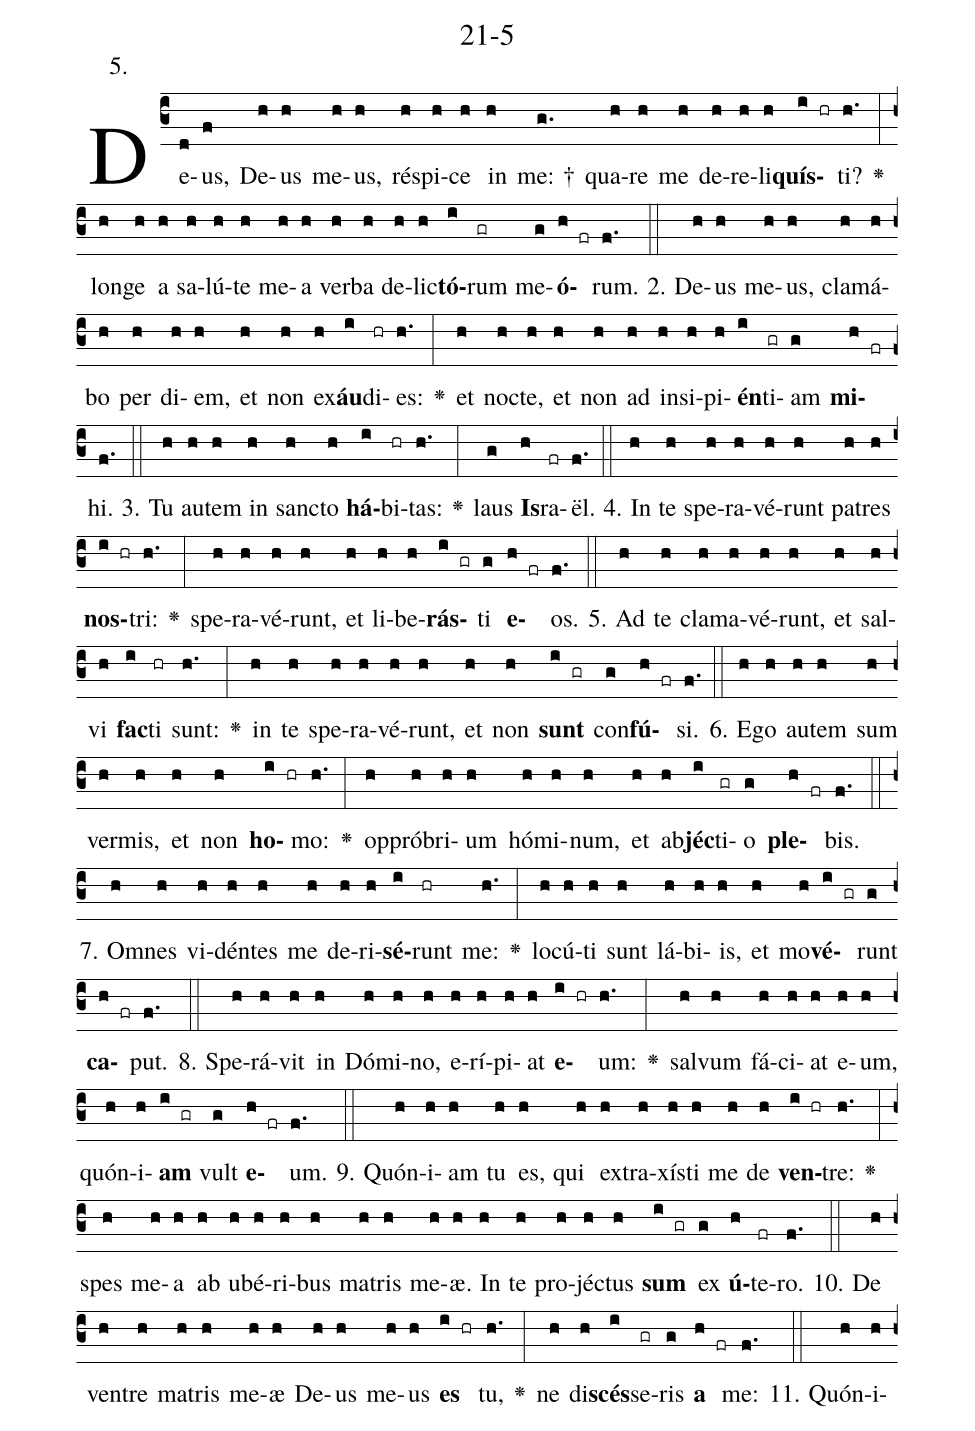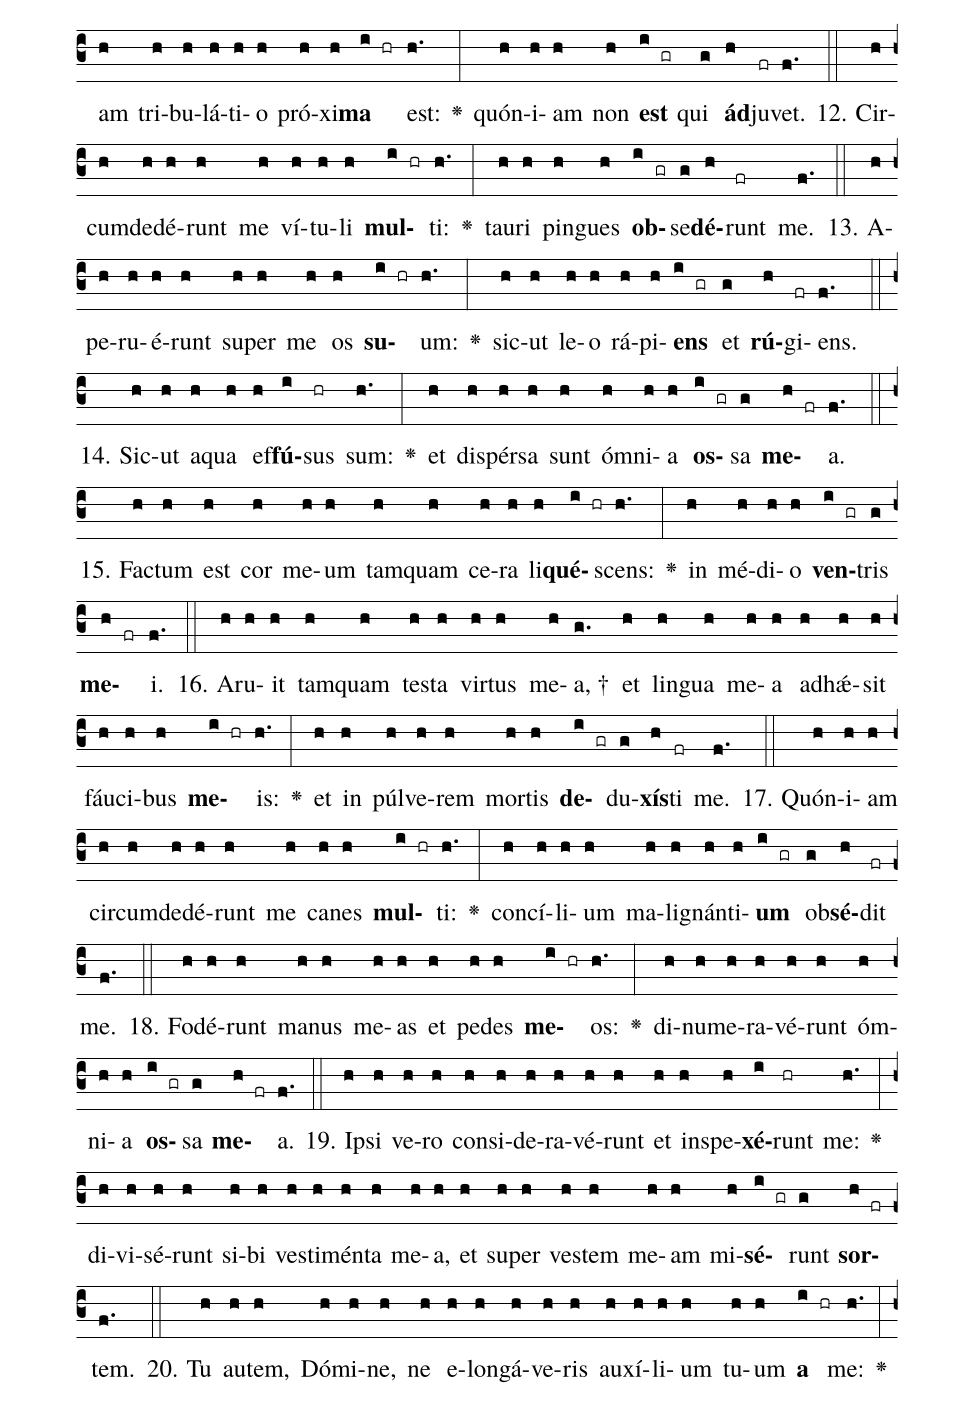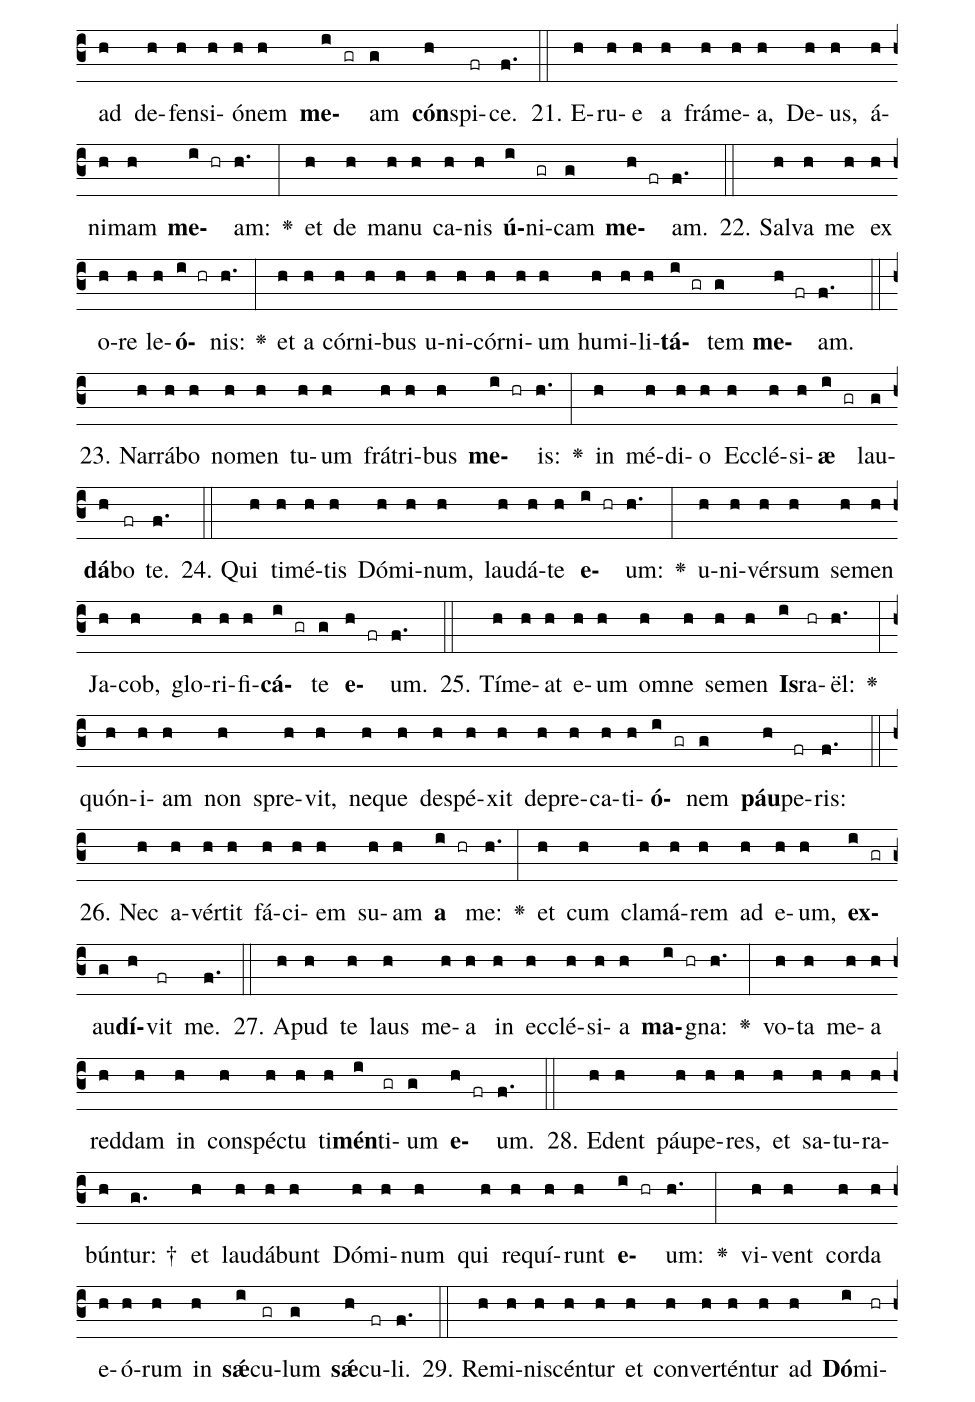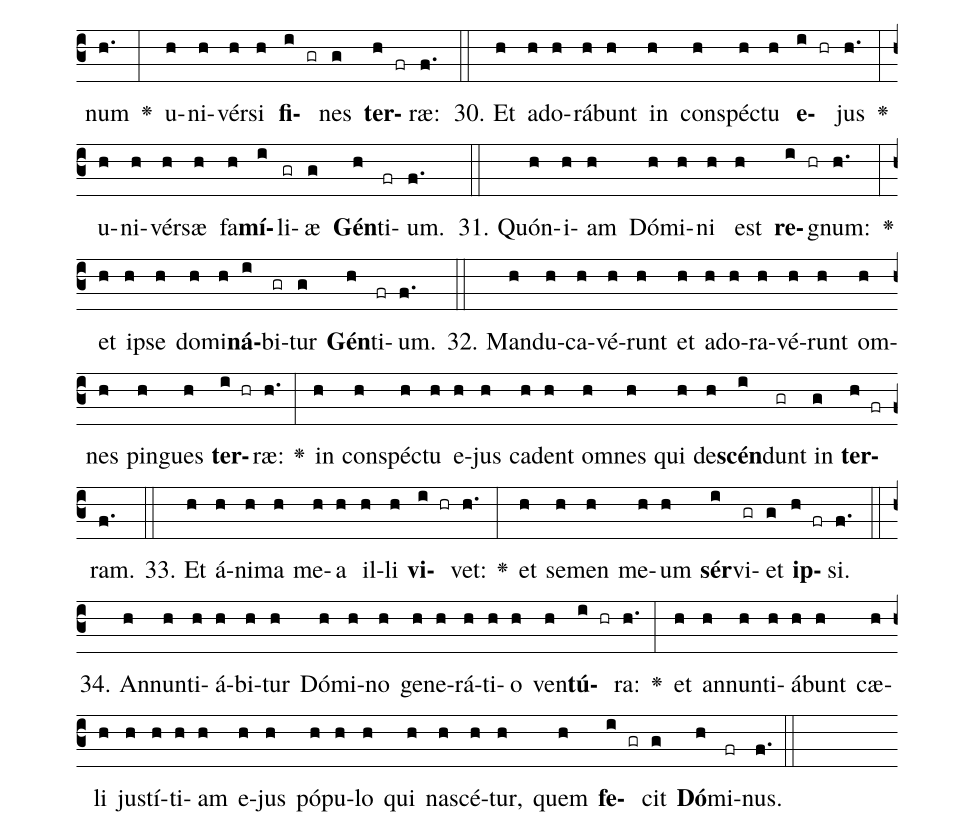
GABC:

name: 21-5;
annotation: 5.;
%%
(c3)De(d)us,(f) De(h)us(h) me(h)us,(h) ré(h)spi(h)ce(h) in(h) me: †(g.) qua(h)re(h) me(h) de(h)re(h)li(h)<b>quís</b>(i hr)ti?(h.) <v>\greheightstar</v>(:) lon(h)ge(h) a(h) sa(h)lú(h)te(h) me(h)a(h) ver(h)ba(h) de(h)lic(h)<b>tó</b>(i)rum(gr) me(g)<b>ó</b>(h fr)rum.(f.) (::)
2. De(h)us(h) me(h)us,(h) cla(h)má(h)bo(h) per(h) di(h)em,(h) et(h) non(h) ex(h)<b>áu</b>(i)di(hr)es:(h.) <v>\greheightstar</v>(:) et(h) noc(h)te,(h) et(h) non(h) ad(h) in(h)si(h)pi(h)<b>én</b>(i)ti(gr)am(g) <b>mi</b>(h fr)hi.(f.) (::)
3. Tu(h) au(h)tem(h) in(h) sanc(h)to(h) <b>há</b>(i)bi(hr)tas:(h.) <v>\greheightstar</v>(:) laus(g) <b>Is</b>(h)ra(fr)ël.(f.) (::)
4. In(h) te(h) spe(h)ra(h)vé(h)runt(h) pa(h)tres(h) <b>nos</b>(i hr)tri:(h.) <v>\greheightstar</v>(:) spe(h)ra(h)vé(h)runt,(h) et(h) li(h)be(h)<b>rás</b>(i gr)ti(g) <b>e</b>(h fr)os.(f.) (::)
5. Ad(h) te(h) cla(h)ma(h)vé(h)runt,(h) et(h) sal(h)vi(h) <b>fac</b>(i)ti(hr) sunt:(h.) <v>\greheightstar</v>(:) in(h) te(h) spe(h)ra(h)vé(h)runt,(h) et(h) non(h) <b>sunt</b>(i gr) con(g)<b>fú</b>(h fr)si.(f.) (::)
6. E(h)go(h) au(h)tem(h) sum(h) ver(h)mis,(h) et(h) non(h) <b>ho</b>(i hr)mo:(h.) <v>\greheightstar</v>(:) op(h)pró(h)bri(h)um(h) hó(h)mi(h)num,(h) et(h) ab(h)<b>jéc</b>(i)ti(gr)o(g) <b>ple</b>(h fr)bis.(f.) (::)
7. Om(h)nes(h) vi(h)dén(h)tes(h) me(h) de(h)ri(h)<b>sé</b>(i)runt(hr) me:(h.) <v>\greheightstar</v>(:) lo(h)cú(h)ti(h) sunt(h) lá(h)bi(h)is,(h) et(h) mo(h)<b>vé</b>(i gr)runt(g) <b>ca</b>(h fr)put.(f.) (::)
8. Spe(h)rá(h)vit(h) in(h) Dó(h)mi(h)no,(h) e(h)rí(h)pi(h)at(h) <b>e</b>(i hr)um:(h.) <v>\greheightstar</v>(:) sal(h)vum(h) fá(h)ci(h)at(h) e(h)um,(h) quón(h)i(h)<b>am</b>(i gr) vult(g) <b>e</b>(h fr)um.(f.) (::)
9. Quón(h)i(h)am(h) tu(h) es,(h) qui(h) ex(h)tra(h)xís(h)ti(h) me(h) de(h) <b>ven</b>(i hr)tre:(h.) <v>\greheightstar</v>(:) spes(h) me(h)a(h) ab(h) u(h)bé(h)ri(h)bus(h) ma(h)tris(h) me(h)æ.(h) In(h) te(h) pro(h)jéc(h)tus(h) <b>sum</b>(i gr) ex(g) <b>ú</b>(h)te(fr)ro.(f.) (::)
10. De(h) ven(h)tre(h) ma(h)tris(h) me(h)æ(h) De(h)us(h) me(h)us(h) <b>es</b>(i hr) tu,(h.) <v>\greheightstar</v>(:) ne(h) di(h)<b>scés</b>(i)se(gr)ris(g) <b>a</b>(h fr) me:(f.) (::)
11. Quón(h)i(h)am(h) tri(h)bu(h)lá(h)ti(h)o(h) pró(h)xi(h)<b>ma</b>(i hr) est:(h.) <v>\greheightstar</v>(:) quón(h)i(h)am(h) non(h) <b>est</b>(i gr) qui(g) <b>ád</b>(h)ju(fr)vet.(f.) (::)
12. Cir(h)cum(h)de(h)dé(h)runt(h) me(h) ví(h)tu(h)li(h) <b>mul</b>(i hr)ti:(h.) <v>\greheightstar</v>(:) tau(h)ri(h) pin(h)gues(h) <b>ob</b>(i gr)se(g)<b>dé</b>(h)runt(fr) me.(f.) (::)
13. A(h)pe(h)ru(h)é(h)runt(h) su(h)per(h) me(h) os(h) <b>su</b>(i hr)um:(h.) <v>\greheightstar</v>(:) sic(h)ut(h) le(h)o(h) rá(h)pi(h)<b>ens</b>(i gr) et(g) <b>rú</b>(h)gi(fr)ens.(f.) (::)
14. Sic(h)ut(h) a(h)qua(h) ef(h)<b>fú</b>(i)sus(hr) sum:(h.) <v>\greheightstar</v>(:) et(h) di(h)spér(h)sa(h) sunt(h) óm(h)ni(h)a(h) <b>os</b>(i gr)sa(g) <b>me</b>(h fr)a.(f.) (::)
15. Fac(h)tum(h) est(h) cor(h) me(h)um(h) tam(h)quam(h) ce(h)ra(h) li(h)<b>qué</b>(i hr)scens:(h.) <v>\greheightstar</v>(:) in(h) mé(h)di(h)o(h) <b>ven</b>(i gr)tris(g) <b>me</b>(h fr)i.(f.) (::)
16. A(h)ru(h)it(h) tam(h)quam(h) tes(h)ta(h) vir(h)tus(h) me(h)a, †(g.) et(h) lin(h)gua(h) me(h)a(h) ad(h)hǽ(h)sit(h) fáu(h)ci(h)bus(h) <b>me</b>(i hr)is:(h.) <v>\greheightstar</v>(:) et(h) in(h) púl(h)ve(h)rem(h) mor(h)tis(h) <b>de</b>(i gr)du(g)<b>xís</b>(h)ti(fr) me.(f.) (::)
17. Quón(h)i(h)am(h) cir(h)cum(h)de(h)dé(h)runt(h) me(h) ca(h)nes(h) <b>mul</b>(i hr)ti:(h.) <v>\greheightstar</v>(:) con(h)cí(h)li(h)um(h) ma(h)li(h)gnán(h)ti(h)<b>um</b>(i gr) ob(g)<b>sé</b>(h)dit(fr) me.(f.) (::)
18. Fo(h)dé(h)runt(h) ma(h)nus(h) me(h)as(h) et(h) pe(h)des(h) <b>me</b>(i hr)os:(h.) <v>\greheightstar</v>(:) di(h)nu(h)me(h)ra(h)vé(h)runt(h) óm(h)ni(h)a(h) <b>os</b>(i gr)sa(g) <b>me</b>(h fr)a.(f.) (::)
19. Ip(h)si(h) ve(h)ro(h) con(h)si(h)de(h)ra(h)vé(h)runt(h) et(h) in(h)spe(h)<b>xé</b>(i)runt(hr) me:(h.) <v>\greheightstar</v>(:) di(h)vi(h)sé(h)runt(h) si(h)bi(h) ves(h)ti(h)mén(h)ta(h) me(h)a,(h) et(h) su(h)per(h) ves(h)tem(h) me(h)am(h) mi(h)<b>sé</b>(i gr)runt(g) <b>sor</b>(h fr)tem.(f.) (::)
20. Tu(h) au(h)tem,(h) Dó(h)mi(h)ne,(h) ne(h) e(h)lon(h)gá(h)ve(h)ris(h) au(h)xí(h)li(h)um(h) tu(h)um(h) <b>a</b>(i hr) me:(h.) <v>\greheightstar</v>(:) ad(h) de(h)fen(h)si(h)ó(h)nem(h) <b>me</b>(i gr)am(g) <b>cón</b>(h)spi(fr)ce.(f.) (::)
21. E(h)ru(h)e(h) a(h) frá(h)me(h)a,(h) De(h)us,(h) á(h)ni(h)mam(h) <b>me</b>(i hr)am:(h.) <v>\greheightstar</v>(:) et(h) de(h) ma(h)nu(h) ca(h)nis(h) <b>ú</b>(i)ni(gr)cam(g) <b>me</b>(h fr)am.(f.) (::)
22. Sal(h)va(h) me(h) ex(h) o(h)re(h) le(h)<b>ó</b>(i hr)nis:(h.) <v>\greheightstar</v>(:) et(h) a(h) cór(h)ni(h)bus(h) u(h)ni(h)cór(h)ni(h)um(h) hu(h)mi(h)li(h)<b>tá</b>(i gr)tem(g) <b>me</b>(h fr)am.(f.) (::)
23. Nar(h)rá(h)bo(h) no(h)men(h) tu(h)um(h) frá(h)tri(h)bus(h) <b>me</b>(i hr)is:(h.) <v>\greheightstar</v>(:) in(h) mé(h)di(h)o(h) Ec(h)clé(h)si(h)<b>æ</b>(i gr) lau(g)<b>dá</b>(h)bo(fr) te.(f.) (::)
24. Qui(h) ti(h)mé(h)tis(h) Dó(h)mi(h)num,(h) lau(h)dá(h)te(h) <b>e</b>(i hr)um:(h.) <v>\greheightstar</v>(:) u(h)ni(h)vér(h)sum(h) se(h)men(h) Ja(h)cob,(h) glo(h)ri(h)fi(h)<b>cá</b>(i gr)te(g) <b>e</b>(h fr)um.(f.) (::)
25. Tí(h)me(h)at(h) e(h)um(h) om(h)ne(h) se(h)men(h) <b>Is</b>(i)ra(hr)ël:(h.) <v>\greheightstar</v>(:) quón(h)i(h)am(h) non(h) spre(h)vit,(h) ne(h)que(h) de(h)spé(h)xit(h) de(h)pre(h)ca(h)ti(h)<b>ó</b>(i gr)nem(g) <b>páu</b>(h)pe(fr)ris:(f.) (::)
26. Nec(h) a(h)vér(h)tit(h) fá(h)ci(h)em(h) su(h)am(h) <b>a</b>(i hr) me:(h.) <v>\greheightstar</v>(:) et(h) cum(h) cla(h)má(h)rem(h) ad(h) e(h)um,(h) <b>ex</b>(i gr)au(g)<b>dí</b>(h)vit(fr) me.(f.) (::)
27. A(h)pud(h) te(h) laus(h) me(h)a(h) in(h) ec(h)clé(h)si(h)a(h) <b>ma</b>(i hr)gna:(h.) <v>\greheightstar</v>(:) vo(h)ta(h) me(h)a(h) red(h)dam(h) in(h) con(h)spéc(h)tu(h) ti(h)<b>mén</b>(i)ti(gr)um(g) <b>e</b>(h fr)um.(f.) (::)
28. E(h)dent(h) páu(h)pe(h)res,(h) et(h) sa(h)tu(h)ra(h)bún(h)tur: †(g.) et(h) lau(h)dá(h)bunt(h) Dó(h)mi(h)num(h) qui(h) re(h)quí(h)runt(h) <b>e</b>(i hr)um:(h.) <v>\greheightstar</v>(:) vi(h)vent(h) cor(h)da(h) e(h)ó(h)rum(h) in(h) <b>sǽ</b>(i)cu(gr)lum(g) <b>sǽ</b>(h)cu(fr)li.(f.) (::)
29. Re(h)mi(h)ni(h)scén(h)tur(h) et(h) con(h)ver(h)tén(h)tur(h) ad(h) <b>Dó</b>(i)mi(hr)num(h.) <v>\greheightstar</v>(:) u(h)ni(h)vér(h)si(h) <b>fi</b>(i gr)nes(g) <b>ter</b>(h fr)ræ:(f.) (::)
30. Et(h) ad(h)o(h)rá(h)bunt(h) in(h) con(h)spéc(h)tu(h) <b>e</b>(i hr)jus(h.) <v>\greheightstar</v>(:) u(h)ni(h)vér(h)sæ(h) fa(h)<b>mí</b>(i)li(gr)æ(g) <b>Gén</b>(h)ti(fr)um.(f.) (::)
31. Quón(h)i(h)am(h) Dó(h)mi(h)ni(h) est(h) <b>re</b>(i hr)gnum:(h.) <v>\greheightstar</v>(:) et(h) ip(h)se(h) do(h)mi(h)<b>ná</b>(i)bi(gr)tur(g) <b>Gén</b>(h)ti(fr)um.(f.) (::)
32. Man(h)du(h)ca(h)vé(h)runt(h) et(h) ad(h)o(h)ra(h)vé(h)runt(h) om(h)nes(h) pin(h)gues(h) <b>ter</b>(i hr)ræ:(h.) <v>\greheightstar</v>(:) in(h) con(h)spéc(h)tu(h) e(h)jus(h) ca(h)dent(h) om(h)nes(h) qui(h) de(h)<b>scén</b>(i)dunt(gr) in(g) <b>ter</b>(h fr)ram.(f.) (::)
33. Et(h) á(h)ni(h)ma(h) me(h)a(h) il(h)li(h) <b>vi</b>(i hr)vet:(h.) <v>\greheightstar</v>(:) et(h) se(h)men(h) me(h)um(h) <b>sér</b>(i)vi(gr)et(g) <b>ip</b>(h fr)si.(f.) (::)
34. An(h)nun(h)ti(h)á(h)bi(h)tur(h) Dó(h)mi(h)no(h) ge(h)ne(h)rá(h)ti(h)o(h) ven(h)<b>tú</b>(i hr)ra:(h.) <v>\greheightstar</v>(:) et(h) an(h)nun(h)ti(h)á(h)bunt(h) cæ(h)li(h) jus(h)tí(h)ti(h)am(h) e(h)jus(h) pó(h)pu(h)lo(h) qui(h) na(h)scé(h)tur,(h) quem(h) <b>fe</b>(i gr)cit(g) <b>Dó</b>(h)mi(fr)nus.(f.) (::)
